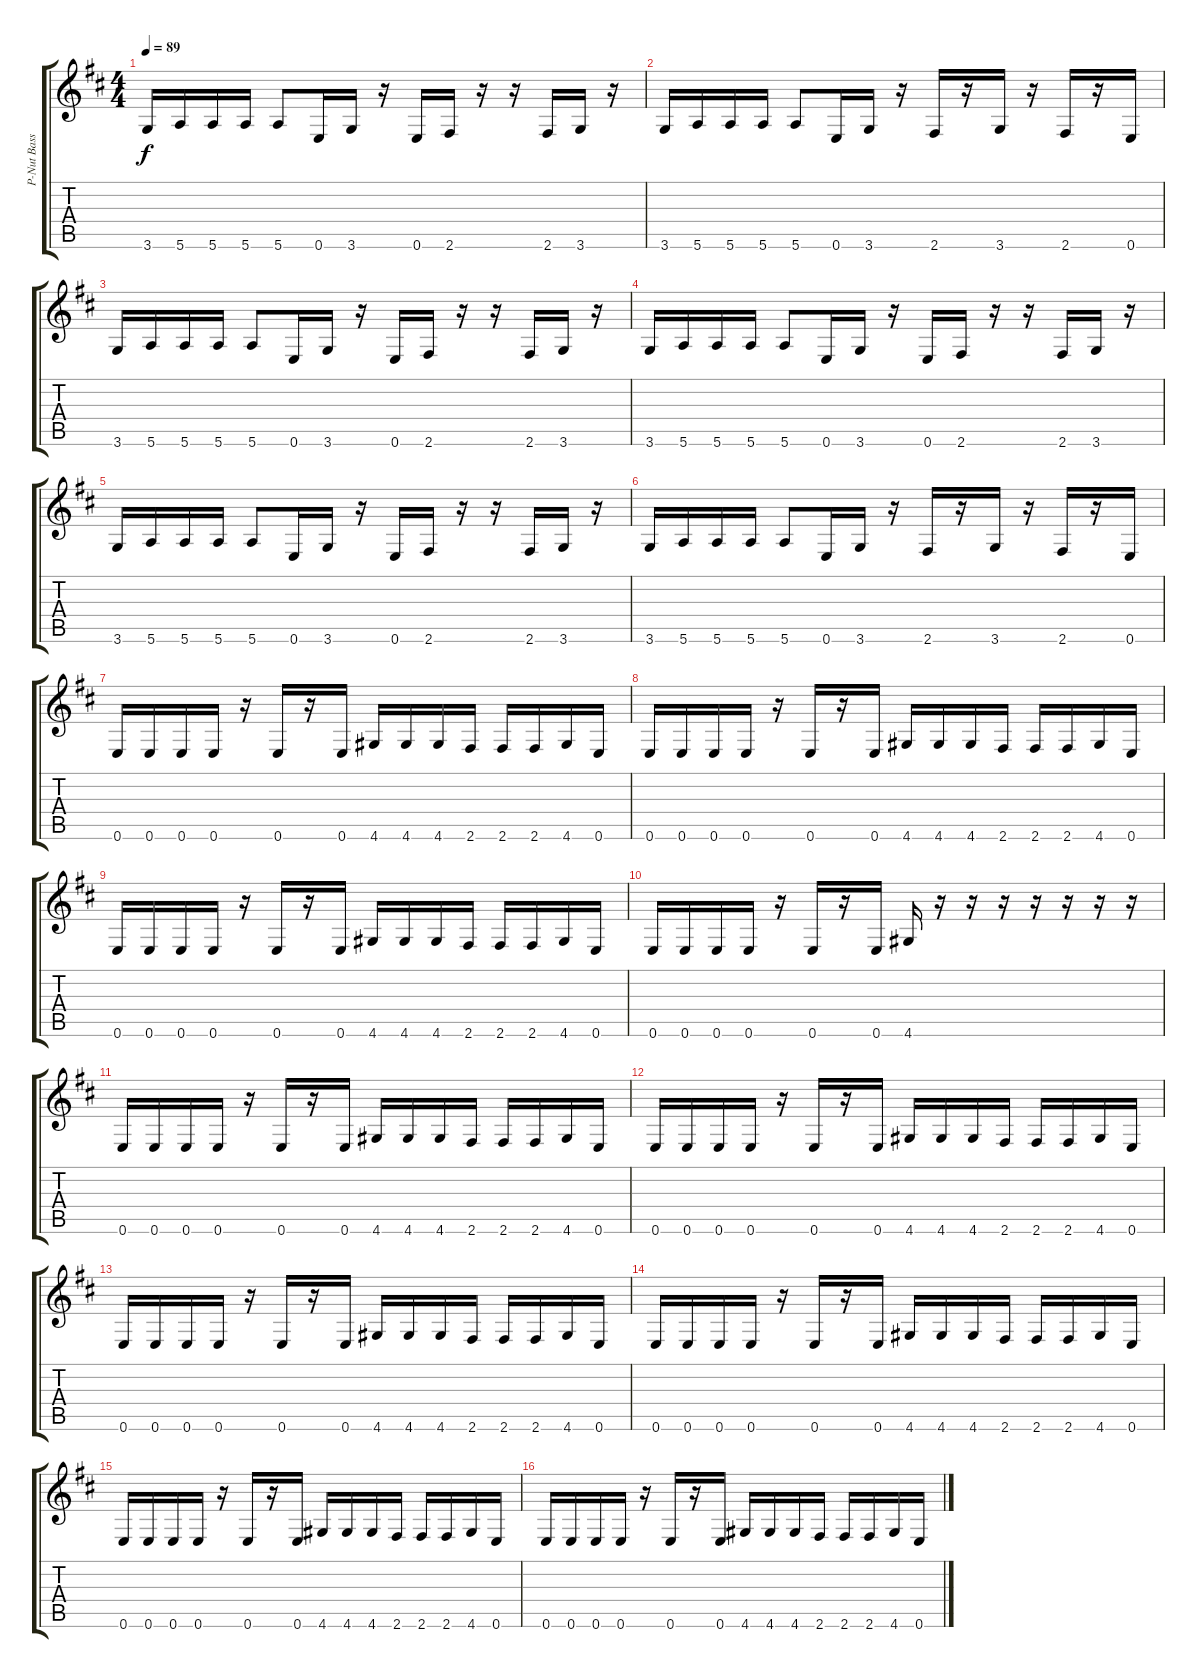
\track ("P-Nut Bass" "P-Nut Bass") {instrument electricbassfinger}
\staff {score tabs}
\tuning (E4 B3 G3 D3 A2 E2) {hide}
\ts (4 4)
\tempo 89
\clef g2
\ks d
3.6.16{dy f} 5.6.16 5.6.16 5.6.16 5.6.8 0.6.16 3.6.16 r.16 0.6.16 2.6.16 r.16 r.16 2.6.16 3.6.16 r.16 |
3.6.16 5.6.16 5.6.16 5.6.16 5.6.8 0.6.16 3.6.16 r.16 2.6.16 r.16 3.6.16 r.16 2.6.16 r.16 0.6.16 |
3.6.16 5.6.16 5.6.16 5.6.16 5.6.8 0.6.16 3.6.16 r.16 0.6.16 2.6.16 r.16 r.16 2.6.16 3.6.16 r.16 |
3.6.16 5.6.16 5.6.16 5.6.16 5.6.8 0.6.16 3.6.16 r.16 0.6.16 2.6.16 r.16 r.16 2.6.16 3.6.16 r.16 |
3.6.16 5.6.16 5.6.16 5.6.16 5.6.8 0.6.16 3.6.16 r.16 0.6.16 2.6.16 r.16 r.16 2.6.16 3.6.16 r.16 |
3.6.16 5.6.16 5.6.16 5.6.16 5.6.8 0.6.16 3.6.16 r.16 2.6.16 r.16 3.6.16 r.16 2.6.16 r.16 0.6.16 |
0.6.16 0.6.16 0.6.16 0.6.16 r.16 0.6.16 r.16 0.6.16 4.6.16 4.6.16 4.6.16 2.6.16 2.6.16 2.6.16 4.6.16 0.6.16 |
0.6.16 0.6.16 0.6.16 0.6.16 r.16 0.6.16 r.16 0.6.16 4.6.16 4.6.16 4.6.16 2.6.16 2.6.16 2.6.16 4.6.16 0.6.16 |
0.6.16 0.6.16 0.6.16 0.6.16 r.16 0.6.16 r.16 0.6.16 4.6.16 4.6.16 4.6.16 2.6.16 2.6.16 2.6.16 4.6.16 0.6.16 |
0.6.16 0.6.16 0.6.16 0.6.16 r.16 0.6.16 r.16 0.6.16 4.6.16 r.16 r.16 r.16 r.16 r.16 r.16 r.16 |
0.6.16 0.6.16 0.6.16 0.6.16 r.16 0.6.16 r.16 0.6.16 4.6.16 4.6.16 4.6.16 2.6.16 2.6.16 2.6.16 4.6.16 0.6.16 |
0.6.16 0.6.16 0.6.16 0.6.16 r.16 0.6.16 r.16 0.6.16 4.6.16 4.6.16 4.6.16 2.6.16 2.6.16 2.6.16 4.6.16 0.6.16 |
0.6.16 0.6.16 0.6.16 0.6.16 r.16 0.6.16 r.16 0.6.16 4.6.16 4.6.16 4.6.16 2.6.16 2.6.16 2.6.16 4.6.16 0.6.16 |
0.6.16 0.6.16 0.6.16 0.6.16 r.16 0.6.16 r.16 0.6.16 4.6.16 4.6.16 4.6.16 2.6.16 2.6.16 2.6.16 4.6.16 0.6.16 |
0.6.16 0.6.16 0.6.16 0.6.16 r.16 0.6.16 r.16 0.6.16 4.6.16 4.6.16 4.6.16 2.6.16 2.6.16 2.6.16 4.6.16 0.6.16 |
0.6.16 0.6.16 0.6.16 0.6.16 r.16 0.6.16 r.16 0.6.16 4.6.16 4.6.16 4.6.16 2.6.16 2.6.16 2.6.16 4.6.16 0.6.16
